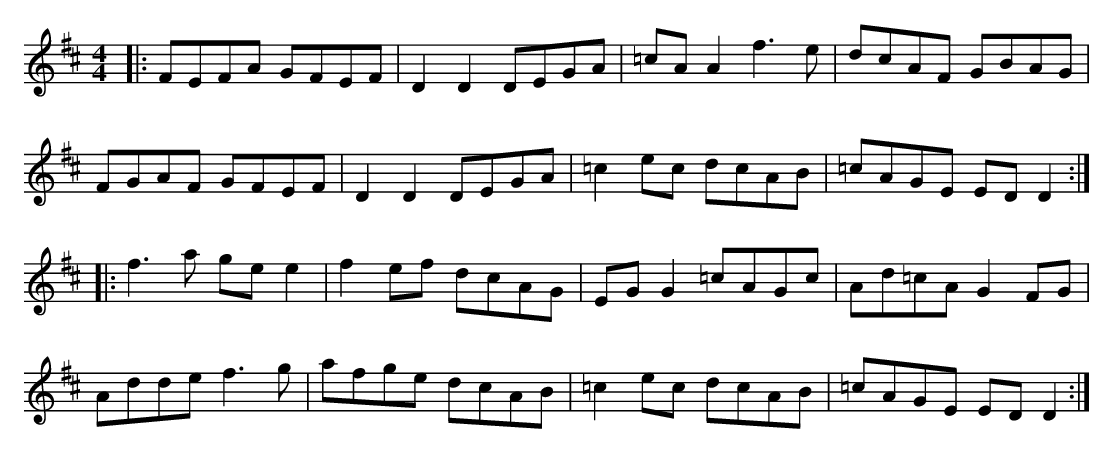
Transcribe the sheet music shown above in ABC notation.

X:1
M:4/4
K:D
|:FEFA GFEF|D2 D2 DEGA|=cA A2 f3e|dcAF GBAG|
FGAF GFEF|D2 D2 DEGA|=c2 ec dcAB|=cAGE ED D2:|
|:f3 a ge e2|f2 ef dcAG|EG G2 =cAGc|Ad=cA G2 FG|
Adde f3g|afge dcAB|=c2 ec dcAB|=cAGE ED D2:|
